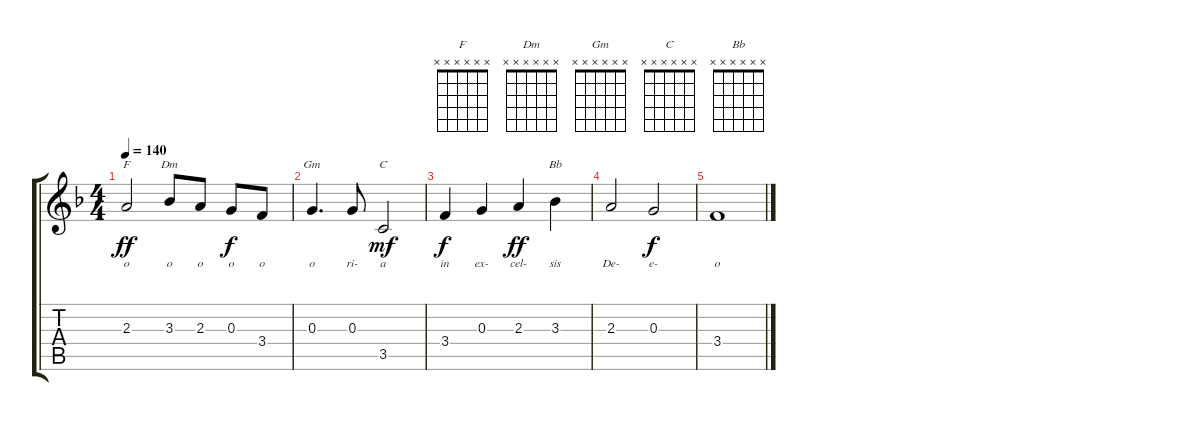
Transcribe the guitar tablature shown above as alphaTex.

\track "" {instrument acousticguitarnylon}
\staff {score tabs}
\tuning (E4 B3 G3 D3 A2 E2) {hide}
\chord ("F" x x x x x x)
\chord ("Dm" x x x x x x)
\chord ("Gm" x x x x x x)
\chord ("C" x x x x x x)
\chord ("Bb" x x x x x x)
\ts (4 4)
\tempo 140
\clef g2
\ks f
2.3.2{ch "F" lyrics (0 "o") lyrics (1 "") lyrics (2 "") lyrics (3 "") lyrics (4 "") dy ff} 3.3.8{ch "Dm" lyrics (0 "o") lyrics (1 "") lyrics (2 "") lyrics (3 "") lyrics (4 "")} 2.3.8{lyrics (0 "o") lyrics (1 "") lyrics (2 "") lyrics (3 "") lyrics (4 "")} 0.3.8{lyrics (0 "o") lyrics (1 "") lyrics (2 "") lyrics (3 "") lyrics (4 "") dy f} 3.4.8{lyrics (0 "o") lyrics (1 "") lyrics (2 "") lyrics (3 "") lyrics (4 "")} |
0.3.4{d ch "Gm" lyrics (0 "o") lyrics (1 "") lyrics (2 "") lyrics (3 "") lyrics (4 "")} 0.3.8{lyrics (0 "ri-") lyrics (1 "") lyrics (2 "") lyrics (3 "") lyrics (4 "")} 3.5.2{ch "C" lyrics (0 "a") lyrics (1 "") lyrics (2 "") lyrics (3 "") lyrics (4 "") dy mf} |
3.4.4{lyrics (0 "in") lyrics (1 "") lyrics (2 "") lyrics (3 "") lyrics (4 "") dy f} 0.3.4{lyrics (0 "ex-") lyrics (1 "") lyrics (2 "") lyrics (3 "") lyrics (4 "")} 2.3.4{lyrics (0 "cel-") lyrics (1 "") lyrics (2 "") lyrics (3 "") lyrics (4 "") dy ff} 3.3.4{ch "Bb" lyrics (0 "sis") lyrics (1 "") lyrics (2 "") lyrics (3 "") lyrics (4 "")} |
2.3.2{lyrics (0 "De-") lyrics (1 "") lyrics (2 "") lyrics (3 "") lyrics (4 "")} 0.3.2{lyrics (0 "e-") lyrics (1 "") lyrics (2 "") lyrics (3 "") lyrics (4 "") dy f} |
3.4.1{lyrics (0 "o") lyrics (1 "") lyrics (2 "") lyrics (3 "") lyrics (4 "")}
